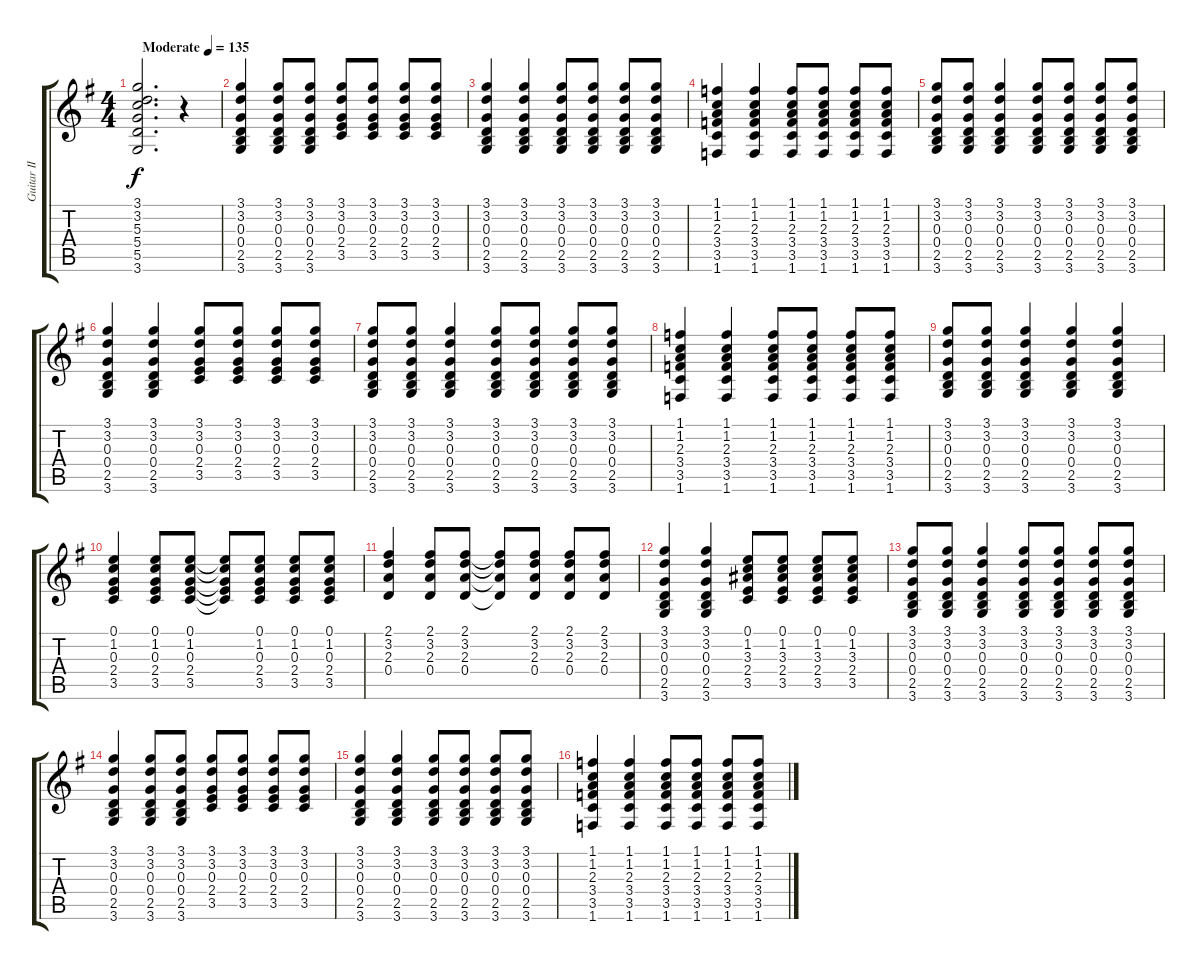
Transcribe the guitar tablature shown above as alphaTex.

\track ("Guitar II" "Guitar II") {instrument electricguitarclean}
\staff {score tabs}
\tuning (E4 B3 G3 D3 A2 E2) {hide}
\ts (4 4)
\tempo (135 "Moderate")
\clef g2
\ks g
(3.1 3.2 5.3 5.4 5.5 3.6).2{d dy f instrument electricguitarclean} r.4 |
(3.1 3.2 0.3 0.4 2.5 3.6).4 (3.1 3.2 0.3 0.4 2.5 3.6).8 (3.1 3.2 0.3 0.4 2.5 3.6).8 (3.1 3.2 0.3 2.4 3.5).8 (3.1 3.2 0.3 2.4 3.5).8 (3.1 3.2 0.3 2.4 3.5).8 (3.1 3.2 0.3 2.4 3.5).8 |
(3.1 3.2 0.3 0.4 2.5 3.6).4 (3.1 3.2 0.3 0.4 2.5 3.6).4 (3.1 3.2 0.3 0.4 2.5 3.6).8 (3.1 3.2 0.3 0.4 2.5 3.6).8 (3.1 3.2 0.3 0.4 2.5 3.6).8 (3.1 3.2 0.3 0.4 2.5 3.6).8 |
(1.1 1.2 2.3 3.4 3.5 1.6).4 (1.1 1.2 2.3 3.4 3.5 1.6).4 (1.1 1.2 2.3 3.4 3.5 1.6).8 (1.1 1.2 2.3 3.4 3.5 1.6).8 (1.1 1.2 2.3 3.4 3.5 1.6).8 (1.1 1.2 2.3 3.4 3.5 1.6).8 |
(3.1 3.2 0.3 0.4 2.5 3.6).8 (3.1 3.2 0.3 0.4 2.5 3.6).8 (3.1 3.2 0.3 0.4 2.5 3.6).4 (3.1 3.2 0.3 0.4 2.5 3.6).8 (3.1 3.2 0.3 0.4 2.5 3.6).8 (3.1 3.2 0.3 0.4 2.5 3.6).8 (3.1 3.2 0.3 0.4 2.5 3.6).8 |
(3.1 3.2 0.3 0.4 2.5 3.6).4 (3.1 3.2 0.3 0.4 2.5 3.6).4 (3.1 3.2 0.3 2.4 3.5).8 (3.1 3.2 0.3 2.4 3.5).8 (3.1 3.2 0.3 2.4 3.5).8 (3.1 3.2 0.3 2.4 3.5).8 |
(3.1 3.2 0.3 0.4 2.5 3.6).8 (3.1 3.2 0.3 0.4 2.5 3.6).8 (3.1 3.2 0.3 0.4 2.5 3.6).4 (3.1 3.2 0.3 0.4 2.5 3.6).8 (3.1 3.2 0.3 0.4 2.5 3.6).8 (3.1 3.2 0.3 0.4 2.5 3.6).8 (3.1 3.2 0.3 0.4 2.5 3.6).8 |
(1.1 1.2 2.3 3.4 3.5 1.6).4 (1.1 1.2 2.3 3.4 3.5 1.6).4 (1.1 1.2 2.3 3.4 3.5 1.6).8 (1.1 1.2 2.3 3.4 3.5 1.6).8 (1.1 1.2 2.3 3.4 3.5 1.6).8 (1.1 1.2 2.3 3.4 3.5 1.6).8 |
(3.1 3.2 0.3 0.4 2.5 3.6).8 (3.1 3.2 0.3 0.4 2.5 3.6).8 (3.1 3.2 0.3 0.4 2.5 3.6).4 (3.1 3.2 0.3 0.4 2.5 3.6).4 (3.1 3.2 0.3 0.4 2.5 3.6).4 |
(0.1 1.2 0.3 2.4 3.5).4 (0.1 1.2 0.3 2.4 3.5).8 (0.1 1.2 0.3 2.4 3.5).8 (0.1{t} 1.2{t} 0.3{t} 2.4{t} 3.5{t}).8 (0.1 1.2 0.3 2.4 3.5).8 (0.1 1.2 0.3 2.4 3.5).8 (0.1 1.2 0.3 2.4 3.5).8 |
(2.1 3.2 2.3 0.4).4 (2.1 3.2 2.3 0.4).8 (2.1 3.2 2.3 0.4).8 (2.1{t} 3.2{t} 2.3{t} 0.4{t}).8 (2.1 3.2 2.3 0.4).8 (2.1 3.2 2.3 0.4).8 (2.1 3.2 2.3 0.4).8 |
(3.1 3.2 0.3 0.4 2.5 3.6).4 (3.1 3.2 0.3 0.4 2.5 3.6).4 (0.1 1.2 3.3 2.4 3.5).8 (0.1 1.2 3.3 2.4 3.5).8 (0.1 1.2 3.3 2.4 3.5).8 (0.1 1.2 3.3 2.4 3.5).8 |
(3.1 3.2 0.3 0.4 2.5 3.6).8 (3.1 3.2 0.3 0.4 2.5 3.6).8 (3.1 3.2 0.3 0.4 2.5 3.6).4 (3.1 3.2 0.3 0.4 2.5 3.6).8 (3.1 3.2 0.3 0.4 2.5 3.6).8 (3.1 3.2 0.3 0.4 2.5 3.6).8 (3.1 3.2 0.3 0.4 2.5 3.6).8 |
(3.1 3.2 0.3 0.4 2.5 3.6).4 (3.1 3.2 0.3 0.4 2.5 3.6).8 (3.1 3.2 0.3 0.4 2.5 3.6).8 (3.1 3.2 0.3 2.4 3.5).8 (3.1 3.2 0.3 2.4 3.5).8 (3.1 3.2 0.3 2.4 3.5).8 (3.1 3.2 0.3 2.4 3.5).8 |
(3.1 3.2 0.3 0.4 2.5 3.6).4 (3.1 3.2 0.3 0.4 2.5 3.6).4 (3.1 3.2 0.3 0.4 2.5 3.6).8 (3.1 3.2 0.3 0.4 2.5 3.6).8 (3.1 3.2 0.3 0.4 2.5 3.6).8 (3.1 3.2 0.3 0.4 2.5 3.6).8 |
(1.1 1.2 2.3 3.4 3.5 1.6).4 (1.1 1.2 2.3 3.4 3.5 1.6).4 (1.1 1.2 2.3 3.4 3.5 1.6).8 (1.1 1.2 2.3 3.4 3.5 1.6).8 (1.1 1.2 2.3 3.4 3.5 1.6).8 (1.1 1.2 2.3 3.4 3.5 1.6).8
